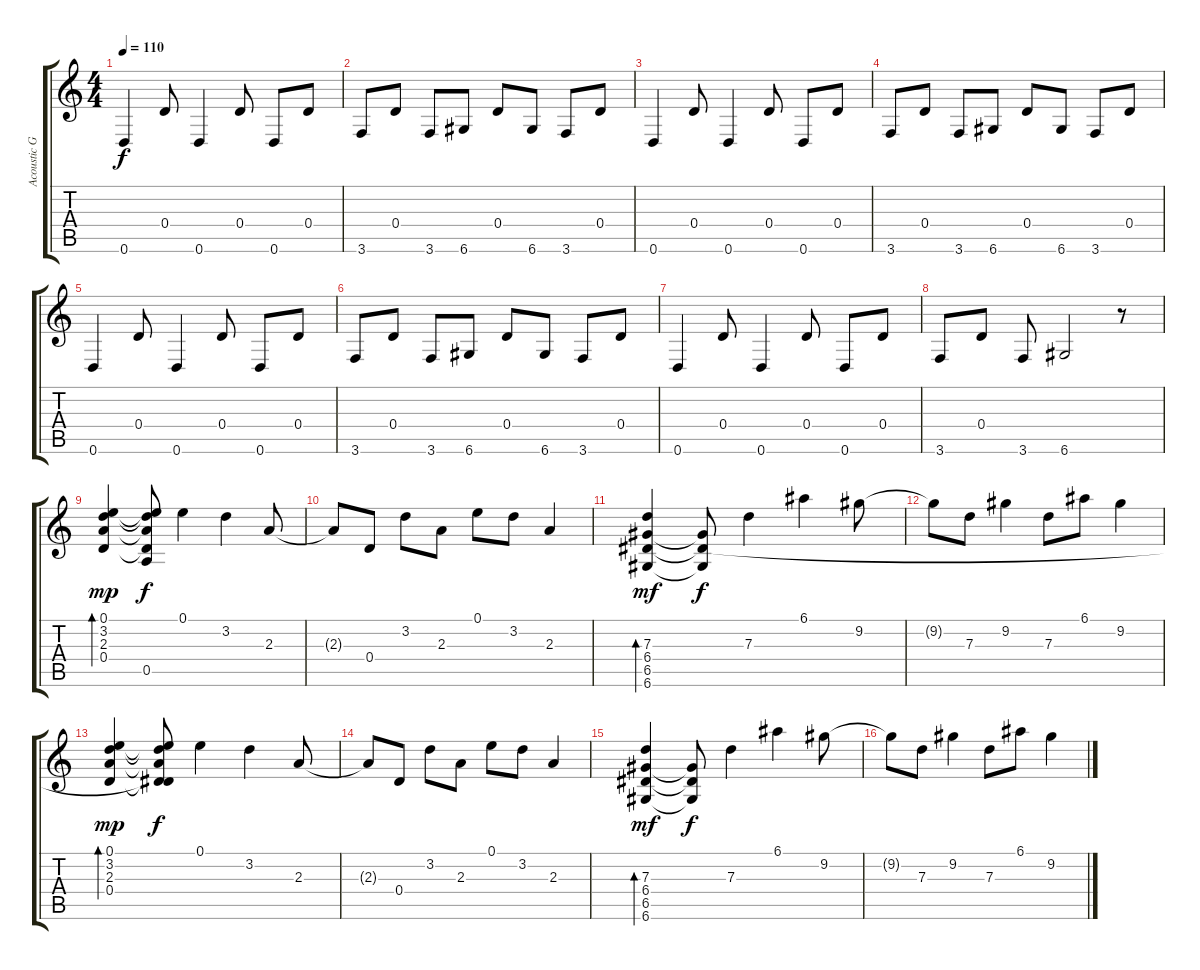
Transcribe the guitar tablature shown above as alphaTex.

\track ("Acoustic Guitar - 12 String" "Acoustic G") {instrument acousticguitarsteel}
\staff {score tabs}
\tuning (E4 B3 G3 D3 A2 D2) {hide}
\ts (4 4)
\tempo 110
\clef g2
\ks c
0.6.4{dy f} 0.4.8 0.6.4 0.4.8 0.6.8 0.4.8 |
3.6.8 0.4.8 3.6.8 6.6.8 0.4.8 6.6.8 3.6.8 0.4.8 |
0.6.4 0.4.8 0.6.4 0.4.8 0.6.8 0.4.8 |
3.6.8 0.4.8 3.6.8 6.6.8 0.4.8 6.6.8 3.6.8 0.4.8 |
0.6.4 0.4.8 0.6.4 0.4.8 0.6.8 0.4.8 |
3.6.8 0.4.8 3.6.8 6.6.8 0.4.8 6.6.8 3.6.8 0.4.8 |
0.6.4 0.4.8 0.6.4 0.4.8 0.6.8 0.4.8 |
3.6.8 0.4.8 3.6.8 6.6.2 r.8 |
(0.1 3.2 2.3 0.4).4{bd 60 dy mp} (0.1{t} 3.2{t} 2.3{t} 0.4{t} 0.5).8{dy f} 0.1.4 3.2.4 2.3.8 |
2.3{t}.8 0.4.8 3.2.8 2.3.8 0.1.8 3.2.8 2.3.4 |
(7.3 6.4 6.5 6.6).4{bd 60 dy mf} (6.4{t} 6.5{t} 6.6{t}).8{dy f} 7.3.4 6.1.4 9.2.8 |
9.2{t}.8 7.3.8 9.2.4 7.3.8 6.1.8 9.2.4 |
(0.1 3.2 2.3 0.4).4{bd 60 dy mp} (0.1{t} 3.2{t} 2.3{t} 0.4{t} 6.5{t}).8{dy f} 0.1.4 3.2.4 2.3.8 |
2.3{t}.8 0.4.8 3.2.8 2.3.8 0.1.8 3.2.8 2.3.4 |
(7.3 6.4 6.5 6.6).4{bd 60 dy mf} (6.4{t} 6.5{t} 6.6{t}).8{dy f} 7.3.4 6.1.4 9.2.8 |
9.2{t}.8 7.3.8 9.2.4 7.3.8 6.1.8 9.2.4
